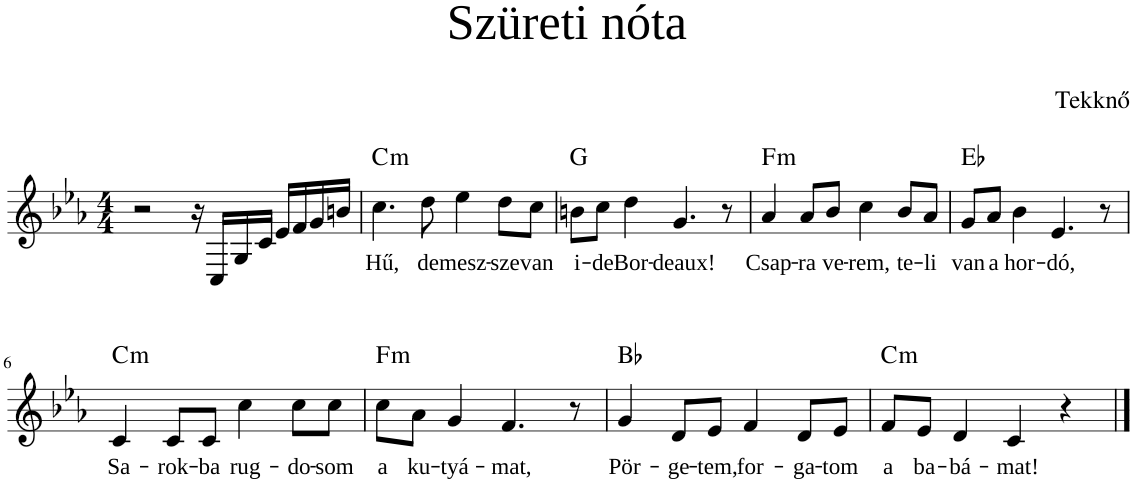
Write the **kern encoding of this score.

**kern	**text	**harte
*part1	*part1	*part1
*staff1	*staff1	*
*I"Piano	*	*
*I'Pno	*	*
*clefG2	*	*
*k[b-e-a-]	*	*
*M4/4	*	*
=1	=1	=1
2r	.	.
16r	.	.
16C/LL	.	.
16G/	.	.
16c/JJ	.	.
16e-/LL	.	.
16f/	.	.
16g/	.	.
16bn/JJ	.	.
=2	=2	=2
!	!LO:LY:b	!LO:H:kt=m
4.cc\	Hű,	C:min
!	!LO:LY:b	!
8dd\	de	.
!	!LO:LY:b	!
4ee-\	mesz-	.
!	!LO:LY:b	!
8dd\L	-sze	.
!	!LO:LY:b	!
8cc\J	van	.
=3	=3	=3
!	!LO:LY:b	!LO:H:kt=N.C.
8bn\L	i-	N
!	!LO:LY:b	!
8cc\J	-de	.
!	!LO:LY:b	!
4dd\	Bor-	.
!	!LO:LY:b	!
4.g/	-deaux!	.
8r	.	.
=4	=4	=4
!	!LO:LY:b	!LO:H:kt=m
4a-/	Csap-	F:min
!	!LO:LY:b	!
8a-/L	-ra	.
!	!LO:LY:b	!
8b-/J	ve-	.
!	!LO:LY:b	!
4cc\	-rem,	.
!	!LO:LY:b	!
8b-/L	te-	.
!	!LO:LY:b	!
8a-/J	-li	.
=5	=5	=5
!	!LO:LY:b	!LO:H:kt=N.C.
8g/L	van	N
!	!LO:LY:b	!
8a-/J	a	.
!	!LO:LY:b	!
4b-\	hor-	.
!	!LO:LY:b	!
4.e-/	-dó,	.
8r	.	.
!!LO:LB:g=z
=6	=6	=6
!	!LO:LY:b	!LO:H:kt=m
4c/	Sa-	C:min
!	!LO:LY:b	!
8c/L	-rok-	.
!	!LO:LY:b	!
8c/J	-ba	.
!	!LO:LY:b	!
4cc\	rug-	.
!	!LO:LY:b	!
8cc\L	-do-	.
!	!LO:LY:b	!
8cc\J	-som	.
=7	=7	=7
!	!LO:LY:b	!LO:H:kt=m
8cc\L	a	F:min
!	!LO:LY:b	!
8a-\J	ku-	.
!	!LO:LY:b	!
4g/	-tyá-	.
!	!LO:LY:b	!
4.f/	-mat,	.
8r	.	.
=8	=8	=8
!	!LO:LY:b	!LO:H:kt=N.C.
4g/	Pör-	N
!	!LO:LY:b	!
8d/L	-ge-	.
!	!LO:LY:b	!
8e-/J	-tem,	.
!	!LO:LY:b	!
4f/	for-	.
!	!LO:LY:b	!
8d/L	-ga-	.
!	!LO:LY:b	!
8e-/J	-tom	.
=9	=9	=9
!	!LO:LY:b	!LO:H:kt=m
8f/L	a	C:min
!	!LO:LY:b	!
8e-/J	ba-	.
!	!LO:LY:b	!
4d/	-bá-	.
!	!LO:LY:b	!
4c/	-mat!	.
4r	.	.
==	==	==
*-	*-	*-
